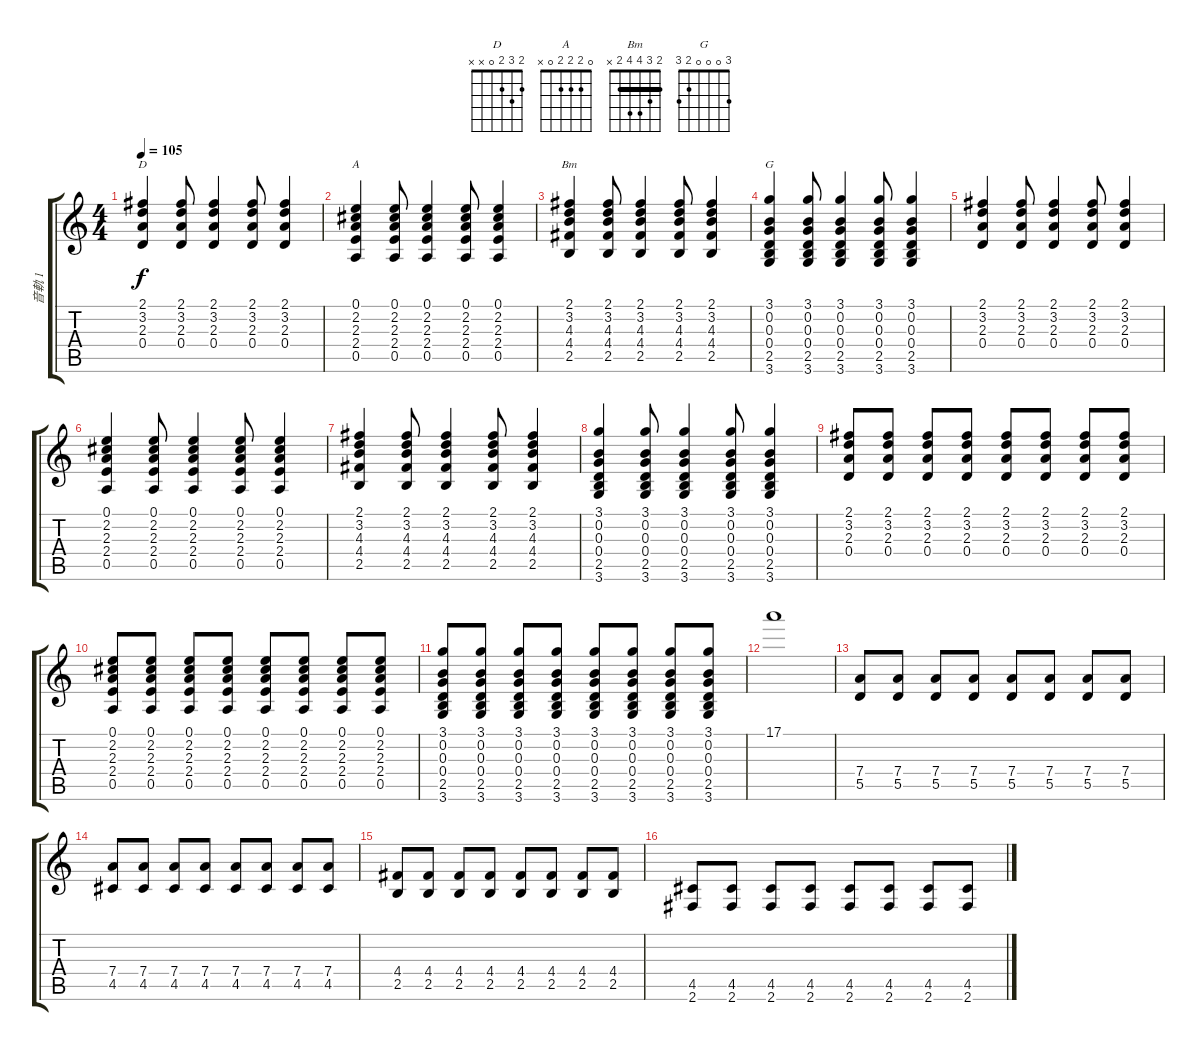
\track ("音軌 1" "音軌 1") {instrument electricguitarjazz}
\staff {score tabs}
\tuning (E4 B3 G3 D3 A2 E2) {hide}
\chord ("D" 2 3 2 0 x x)
\chord ("A" 0 2 2 2 0 x)
\chord ("Bm" 2 3 4 4 2 x) {barre 2}
\chord ("G" 3 0 0 0 2 3)
\ts (4 4)
\tempo 105
\clef g2
\ks c
(2.1 3.2 2.3 0.4).4{ch "D" dy f} (2.1 3.2 2.3 0.4).8 (2.1 3.2 2.3 0.4).4 (2.1 3.2 2.3 0.4).8 (2.1 3.2 2.3 0.4).4 |
(0.1 2.2 2.3 2.4 0.5).4{ch "A"} (0.1 2.2 2.3 2.4 0.5).8 (0.1 2.2 2.3 2.4 0.5).4 (0.1 2.2 2.3 2.4 0.5).8 (0.1 2.2 2.3 2.4 0.5).4 |
(2.1 3.2 4.3 4.4 2.5).4{ch "Bm"} (2.1 3.2 4.3 4.4 2.5).8 (2.1 3.2 4.3 4.4 2.5).4 (2.1 3.2 4.3 4.4 2.5).8 (2.1 3.2 4.3 4.4 2.5).4 |
(3.1 0.2 0.3 0.4 2.5 3.6).4{ch "G"} (3.1 0.2 0.3 0.4 2.5 3.6).8 (3.1 0.2 0.3 0.4 2.5 3.6).4 (3.1 0.2 0.3 0.4 2.5 3.6).8 (3.1 0.2 0.3 0.4 2.5 3.6).4 |
(2.1 3.2 2.3 0.4).4 (2.1 3.2 2.3 0.4).8 (2.1 3.2 2.3 0.4).4 (2.1 3.2 2.3 0.4).8 (2.1 3.2 2.3 0.4).4 |
(0.1 2.2 2.3 2.4 0.5).4 (0.1 2.2 2.3 2.4 0.5).8 (0.1 2.2 2.3 2.4 0.5).4 (0.1 2.2 2.3 2.4 0.5).8 (0.1 2.2 2.3 2.4 0.5).4 |
(2.1 3.2 4.3 4.4 2.5).4 (2.1 3.2 4.3 4.4 2.5).8 (2.1 3.2 4.3 4.4 2.5).4 (2.1 3.2 4.3 4.4 2.5).8 (2.1 3.2 4.3 4.4 2.5).4 |
(3.1 0.2 0.3 0.4 2.5 3.6).4 (3.1 0.2 0.3 0.4 2.5 3.6).8 (3.1 0.2 0.3 0.4 2.5 3.6).4 (3.1 0.2 0.3 0.4 2.5 3.6).8 (3.1 0.2 0.3 0.4 2.5 3.6).4 |
(2.1 3.2 2.3 0.4).8 (2.1 3.2 2.3 0.4).8 (2.1 3.2 2.3 0.4).8 (2.1 3.2 2.3 0.4).8 (2.1 3.2 2.3 0.4).8 (2.1 3.2 2.3 0.4).8 (2.1 3.2 2.3 0.4).8 (2.1 3.2 2.3 0.4).8 |
(0.1 2.2 2.3 2.4 0.5).8 (0.1 2.2 2.3 2.4 0.5).8 (0.1 2.2 2.3 2.4 0.5).8 (0.1 2.2 2.3 2.4 0.5).8 (0.1 2.2 2.3 2.4 0.5).8 (0.1 2.2 2.3 2.4 0.5).8 (0.1 2.2 2.3 2.4 0.5).8 (0.1 2.2 2.3 2.4 0.5).8 |
(3.1 0.2 0.3 0.4 2.5 3.6).8 (3.1 0.2 0.3 0.4 2.5 3.6).8 (3.1 0.2 0.3 0.4 2.5 3.6).8 (3.1 0.2 0.3 0.4 2.5 3.6).8 (3.1 0.2 0.3 0.4 2.5 3.6).8 (3.1 0.2 0.3 0.4 2.5 3.6).8 (3.1 0.2 0.3 0.4 2.5 3.6).8 (3.1 0.2 0.3 0.4 2.5 3.6).8 |
17.1.1 |
(7.4 5.5).8{instrument overdrivenguitar} (7.4 5.5).8 (7.4 5.5).8 (7.4 5.5).8 (7.4 5.5).8 (7.4 5.5).8 (7.4 5.5).8 (7.4 5.5).8 |
(7.4 4.5).8 (7.4 4.5).8 (7.4 4.5).8 (7.4 4.5).8 (7.4 4.5).8 (7.4 4.5).8 (7.4 4.5).8 (7.4 4.5).8 |
(4.4 2.5).8 (4.4 2.5).8 (4.4 2.5).8 (4.4 2.5).8 (4.4 2.5).8 (4.4 2.5).8 (4.4 2.5).8 (4.4 2.5).8 |
(4.5 2.6).8 (4.5 2.6).8 (4.5 2.6).8 (4.5 2.6).8 (4.5 2.6).8 (4.5 2.6).8 (4.5 2.6).8 (4.5 2.6).8
